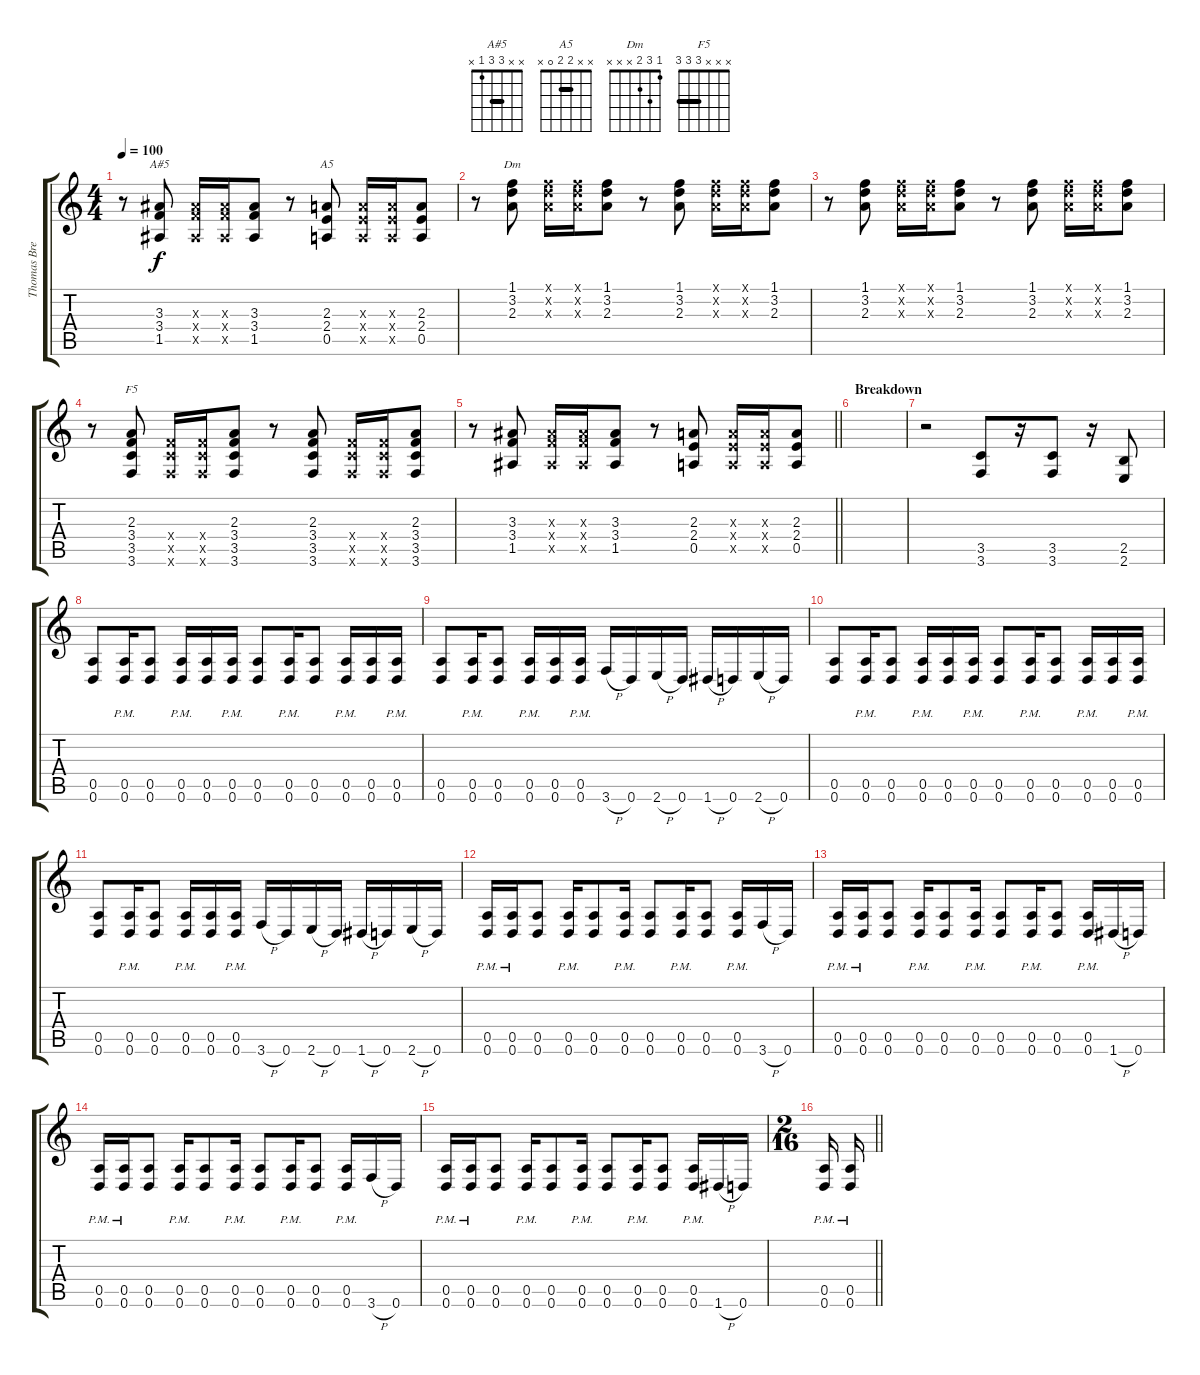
\track ("Thomas Bredahl" "Thomas Bre") {instrument electricguitarjazz}
\staff {score tabs}
\tuning (E4 B3 G3 D3 A2 D2) {hide}
\chord ("A#5" x x 3 3 1 x) {barre 3}
\chord ("A5" x x 2 2 0 x) {barre 2}
\chord ("Dm" 1 3 2 x x x)
\chord ("F5" x x x 3 3 3) {barre 3}
\ts (4 4)
\tempo 100
\clef g2
\ks c
r.8{dy f} (3.3 3.4 1.5).8{ch "A#5"} (3.3{x} 3.4{x} 1.5{x}).16 (3.3{x} 3.4{x} 1.5{x}).16 (3.3 3.4 1.5).8 r.8 (2.3 2.4 0.5).8{ch "A5"} (2.3{x} 2.4{x} 0.5{x}).16 (2.3{x} 2.4{x} 0.5{x}).16 (2.3 2.4 0.5).8 |
r.8 (1.1 3.2 2.3).8{ch "Dm"} (1.1{x} 3.2{x} 2.3{x}).16 (1.1{x} 3.2{x} 2.3{x}).16 (1.1 3.2 2.3).8 r.8 (1.1 3.2 2.3).8 (1.1{x} 3.2{x} 2.3{x}).16 (1.1{x} 3.2{x} 2.3{x}).16 (1.1 3.2 2.3).8 |
r.8 (1.1 3.2 2.3).8 (1.1{x} 3.2{x} 2.3{x}).16 (1.1{x} 3.2{x} 2.3{x}).16 (1.1 3.2 2.3).8 r.8 (1.1 3.2 2.3).8 (1.1{x} 3.2{x} 2.3{x}).16 (1.1{x} 3.2{x} 2.3{x}).16 (1.1 3.2 2.3).8 |
r.8 (2.3 3.4 3.5 3.6).8{ch "F5"} (3.4{x} 3.5{x} 3.6{x}).16 (3.4{x} 3.5{x} 3.6{x}).16 (2.3 3.4 3.5 3.6).8 r.8 (2.3 3.4 3.5 3.6).8 (3.4{x} 3.5{x} 3.6{x}).16 (3.4{x} 3.5{x} 3.6{x}).16 (2.3 3.4 3.5 3.6).8 |
\barLineRight lightlight
r.8 (3.3 3.4 1.5).8 (3.3{x} 3.4{x} 1.5{x}).16 (3.3{x} 3.4{x} 1.5{x}).16 (3.3 3.4 1.5).8 r.8 (2.3 2.4 0.5).8 (2.3{x} 2.4{x} 0.5{x}).16 (2.3{x} 2.4{x} 0.5{x}).16 (2.3 2.4 0.5).8 |
\section ("" "Breakdown")
|
r.2 (3.5 3.6).8{instrument distortionguitar} r.16 (3.5 3.6).8 r.16 (2.5 2.6).8 |
(0.5 0.6).8 (0.5{pm} 0.6{pm}).16 (0.5 0.6).8 (0.5{pm} 0.6{pm}).16 (0.5 0.6).16 (0.5{pm} 0.6{pm}).16 (0.5 0.6).8 (0.5{pm} 0.6{pm}).16 (0.5 0.6).8 (0.5{pm} 0.6{pm}).16 (0.5 0.6).16 (0.5{pm} 0.6{pm}).16 |
(0.5 0.6).8 (0.5{pm} 0.6{pm}).16 (0.5 0.6).8 (0.5{pm} 0.6{pm}).16 (0.5 0.6).16 (0.5{pm} 0.6{pm}).16 3.6{h}.16 0.6.16 2.6{h}.16 0.6.16 1.6{h}.16 0.6.16 2.6{h}.16 0.6.16 |
(0.5 0.6).8 (0.5{pm} 0.6{pm}).16 (0.5 0.6).8 (0.5{pm} 0.6{pm}).16 (0.5 0.6).16 (0.5{pm} 0.6{pm}).16 (0.5 0.6).8 (0.5{pm} 0.6{pm}).16 (0.5 0.6).8 (0.5{pm} 0.6{pm}).16 (0.5 0.6).16 (0.5{pm} 0.6{pm}).16 |
(0.5 0.6).8 (0.5{pm} 0.6{pm}).16 (0.5 0.6).8 (0.5{pm} 0.6{pm}).16 (0.5 0.6).16 (0.5{pm} 0.6{pm}).16 3.6{h}.16 0.6.16 2.6{h}.16 0.6.16 1.6{h}.16 0.6.16 2.6{h}.16 0.6.16 |
(0.5{pm} 0.6{pm}).16 (0.5{pm} 0.6{pm}).16 (0.5 0.6).8 (0.5{pm} 0.6{pm}).16 (0.5 0.6).8 (0.5{pm} 0.6{pm}).16 (0.5 0.6).8 (0.5{pm} 0.6{pm}).16 (0.5 0.6).8 (0.5{pm} 0.6{pm}).16 3.6{h}.16 0.6.16 |
(0.5{pm} 0.6{pm}).16 (0.5{pm} 0.6{pm}).16 (0.5 0.6).8 (0.5{pm} 0.6{pm}).16 (0.5 0.6).8 (0.5{pm} 0.6{pm}).16 (0.5 0.6).8 (0.5{pm} 0.6{pm}).16 (0.5 0.6).8 (0.5{pm} 0.6{pm}).16 1.6{h}.16 0.6.16 |
(0.5{pm} 0.6{pm}).16 (0.5{pm} 0.6{pm}).16 (0.5 0.6).8 (0.5{pm} 0.6{pm}).16 (0.5 0.6).8 (0.5{pm} 0.6{pm}).16 (0.5 0.6).8 (0.5{pm} 0.6{pm}).16 (0.5 0.6).8 (0.5{pm} 0.6{pm}).16 3.6{h}.16 0.6.16 |
(0.5{pm} 0.6{pm}).16 (0.5{pm} 0.6{pm}).16 (0.5 0.6).8 (0.5{pm} 0.6{pm}).16 (0.5 0.6).8 (0.5{pm} 0.6{pm}).16 (0.5 0.6).8 (0.5{pm} 0.6{pm}).16 (0.5 0.6).8 (0.5{pm} 0.6{pm}).16 1.6{h}.16 0.6.16 |
\ts (2 16)
\barLineRight lightlight
(0.5{pm} 0.6{pm}).16 (0.5{pm} 0.6{pm}).16
